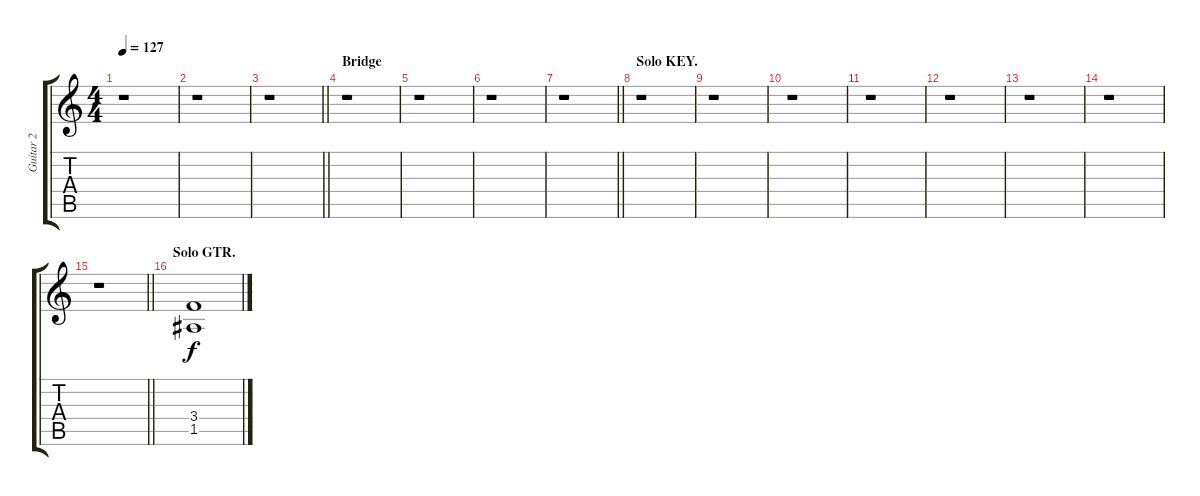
\track ("Guitar 2" "Guitar 2") {instrument distortionguitar}
\staff {score tabs}
\tuning (E4 B3 G3 D3 A2 E2) {hide}
\ts (4 4)
\tempo 127
\clef g2
\ks c
r.1{dy f} |
r.1 |
\barLineRight lightlight
r.1 |
\section ("" "Bridge")
r.1 |
r.1 |
r.1 |
\barLineRight lightlight
r.1 |
\section ("" "Solo KEY.")
r.1 |
r.1 |
r.1 |
r.1 |
r.1 |
r.1 |
r.1 |
\barLineRight lightlight
r.1 |
\section ("" "Solo GTR.")
(3.4 1.5).1
